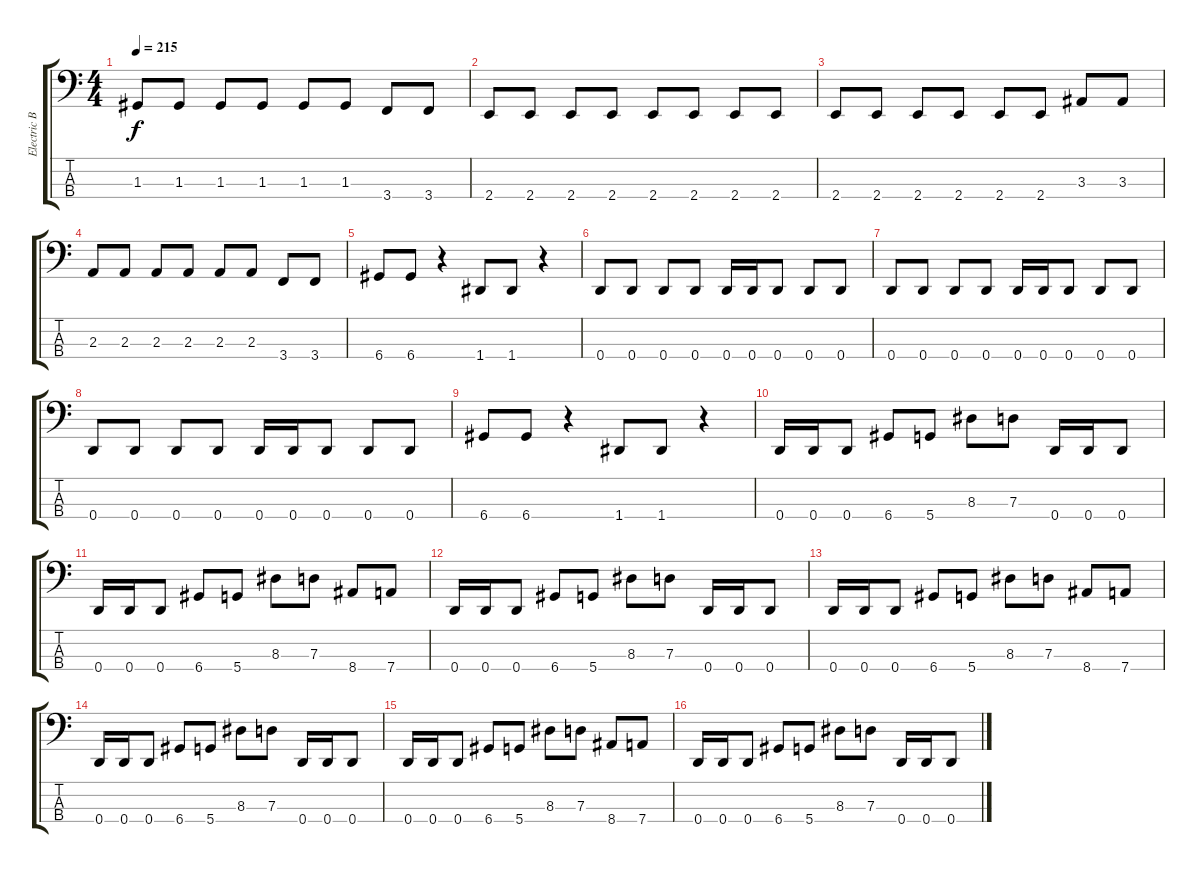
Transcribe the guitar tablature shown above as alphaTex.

\track ("Electric Bass" "Electric B") {instrument electricbassfinger}
\staff {score tabs}
\tuning (F2 C2 G1 D1) {hide}
\ts (4 4)
\tempo 215
\clef f4
\ks c
1.3.8{dy f} 1.3.8 1.3.8 1.3.8 1.3.8 1.3.8 3.4.8 3.4.8 |
2.4.8 2.4.8 2.4.8 2.4.8 2.4.8 2.4.8 2.4.8 2.4.8 |
2.4.8 2.4.8 2.4.8 2.4.8 2.4.8 2.4.8 3.3.8 3.3.8 |
2.3.8 2.3.8 2.3.8 2.3.8 2.3.8 2.3.8 3.4.8 3.4.8 |
6.4.8 6.4.8 r.4 1.4.8 1.4.8 r.4 |
0.4.8 0.4.8 0.4.8 0.4.8 0.4.16 0.4.16 0.4.8 0.4.8 0.4.8 |
0.4.8 0.4.8 0.4.8 0.4.8 0.4.16 0.4.16 0.4.8 0.4.8 0.4.8 |
0.4.8 0.4.8 0.4.8 0.4.8 0.4.16 0.4.16 0.4.8 0.4.8 0.4.8 |
6.4.8 6.4.8 r.4 1.4.8 1.4.8 r.4 |
0.4.16 0.4.16 0.4.8 6.4.8 5.4.8 8.3.8 7.3.8 0.4.16 0.4.16 0.4.8 |
0.4.16 0.4.16 0.4.8 6.4.8 5.4.8 8.3.8 7.3.8 8.4.8 7.4.8 |
0.4.16 0.4.16 0.4.8 6.4.8 5.4.8 8.3.8 7.3.8 0.4.16 0.4.16 0.4.8 |
0.4.16 0.4.16 0.4.8 6.4.8 5.4.8 8.3.8 7.3.8 8.4.8 7.4.8 |
0.4.16 0.4.16 0.4.8 6.4.8 5.4.8 8.3.8 7.3.8 0.4.16 0.4.16 0.4.8 |
0.4.16 0.4.16 0.4.8 6.4.8 5.4.8 8.3.8 7.3.8 8.4.8 7.4.8 |
0.4.16 0.4.16 0.4.8 6.4.8 5.4.8 8.3.8 7.3.8 0.4.16 0.4.16 0.4.8
